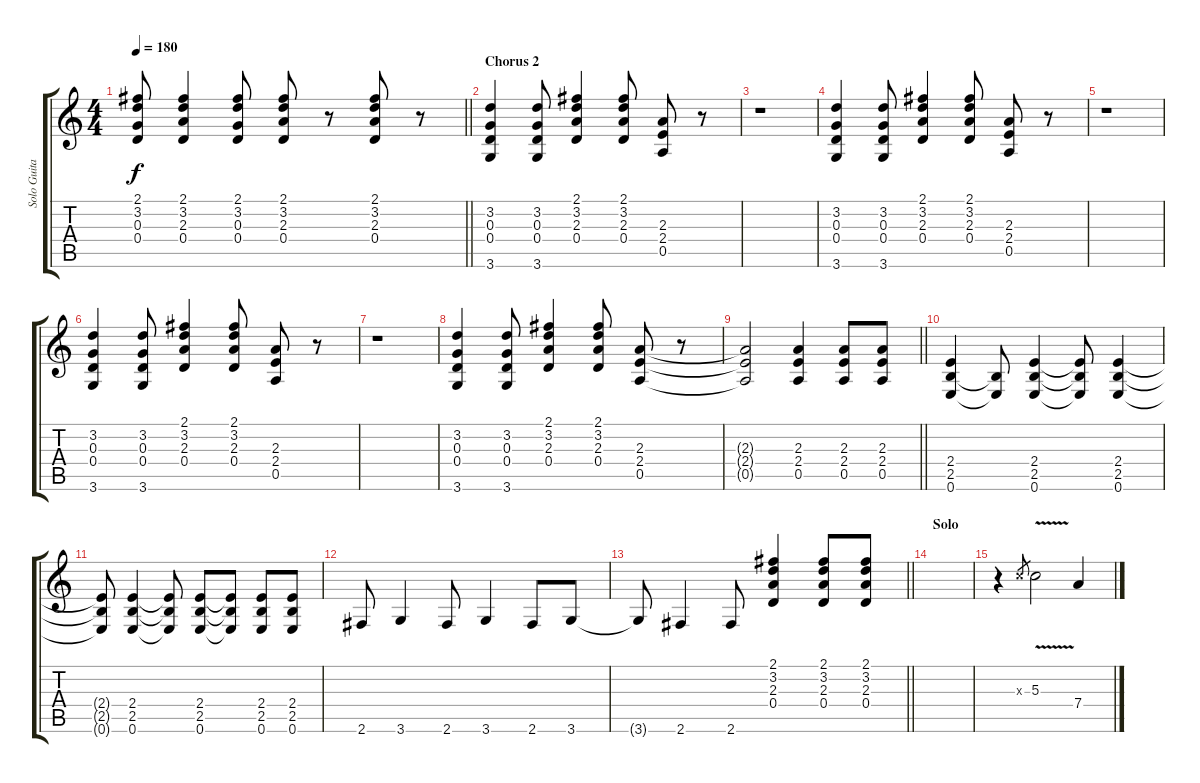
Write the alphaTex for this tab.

\track ("Solo Guitar" "Solo Guita") {instrument overdrivenguitar}
\staff {score tabs}
\tuning (E4 B3 G3 D3 A2 E2) {hide}
\ts (4 4)
\tempo 180
\clef g2
\barLineRight lightlight
\ks c
(2.1 3.2 0.3 0.4).8{dy f} (2.1 3.2 2.3 0.4).4 (2.1 3.2 0.3 0.4).8 (2.1 3.2 2.3 0.4).8 r.8 (2.1 3.2 2.3 0.4).8 r.8 |
\section ("" "Chorus 2")
(3.2 0.3 0.4 3.6).4 (3.2 0.3 0.4 3.6).8 (2.1 3.2 2.3 0.4).4 (2.1 3.2 2.3 0.4).8 (2.3 2.4 0.5).8 r.8 |
r.1 |
(3.2 0.3 0.4 3.6).4 (3.2 0.3 0.4 3.6).8 (2.1 3.2 2.3 0.4).4 (2.1 3.2 2.3 0.4).8 (2.3 2.4 0.5).8 r.8 |
r.1 |
(3.2 0.3 0.4 3.6).4 (3.2 0.3 0.4 3.6).8 (2.1 3.2 2.3 0.4).4 (2.1 3.2 2.3 0.4).8 (2.3 2.4 0.5).8 r.8 |
r.1 |
(3.2 0.3 0.4 3.6).4 (3.2 0.3 0.4 3.6).8 (2.1 3.2 2.3 0.4).4 (2.1 3.2 2.3 0.4).8 (2.3 2.4 0.5).8 r.8 |
\barLineRight lightlight
(2.3{t} 2.4{t} 0.5{t}).2 (2.3 2.4 0.5).4 (2.3 2.4 0.5).8 (2.3 2.4 0.5).8 |
(2.4 2.5 0.6).4 (2.5{t} 0.6{t}).8 (2.4 2.5 0.6).4 (2.4{t} 2.5{t} 0.6{t}).8 (2.4 2.5 0.6).4 |
(2.4{t} 2.5{t} 0.6{t}).8 (2.4 2.5 0.6).4 (2.4{t} 2.5{t} 0.6{t}).8 (2.4 2.5 0.6).8 (2.4{t} 2.5{t} 0.6{t}).8 (2.4 2.5 0.6).8 (2.4 2.5 0.6).8 |
2.6.8 3.6.4 2.6.8 3.6.4 2.6.8 3.6.8 |
\barLineRight lightlight
3.6{t}.8 2.6.4 2.6.8 (2.1 3.2 2.3 0.4).4 (2.1 3.2 2.3 0.4).8 (2.1 3.2 2.3 0.4).8 |
\section ("" "Solo")
|
r.4 5.3{x}.8{gr} 5.3{v}.2 7.4.4
